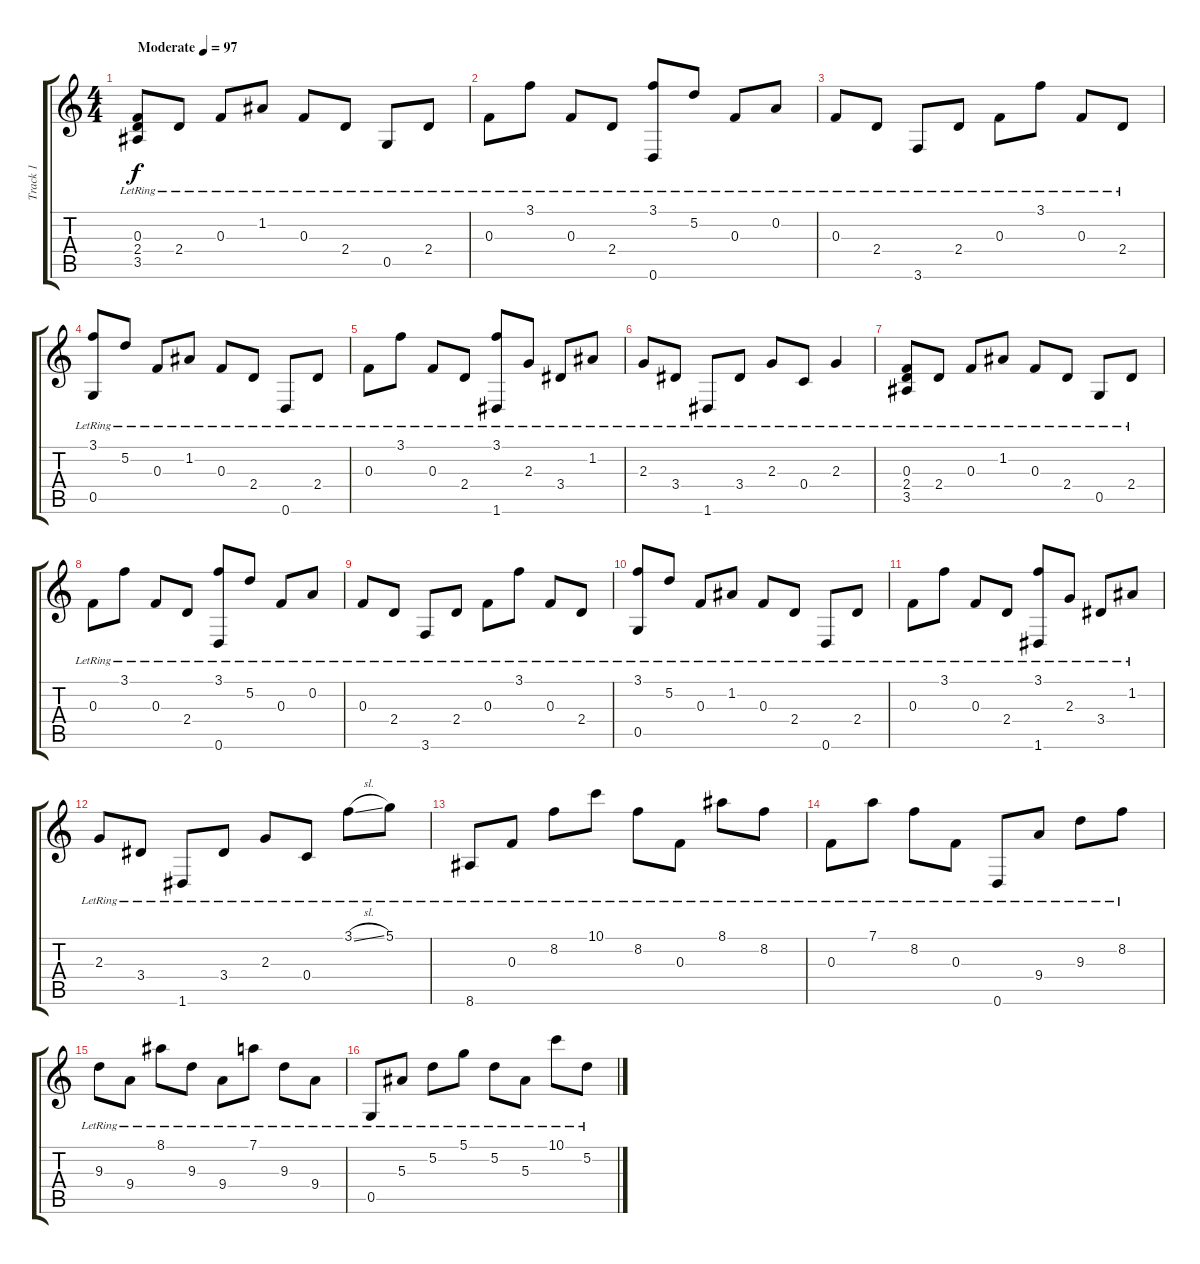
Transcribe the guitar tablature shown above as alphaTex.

\track ("Track 1" "Track 1") {instrument acousticguitarsteel}
\staff {score tabs}
\tuning (D4 A3 F3 C3 G2 D2) {hide}
\ts (4 4)
\tempo (97 "Moderate")
\clef g2
\ks c
(0.3{lr} 2.4{lr} 3.5{lr}).8{dy f instrument acousticguitarsteel} 2.4{lr}.8 0.3{lr}.8 1.2{lr}.8 0.3{lr}.8 2.4{lr}.8 0.5{lr}.8 2.4{lr}.8 |
0.3{lr}.8 3.1{lr}.8 0.3{lr}.8 2.4{lr}.8 (3.1{lr} 0.6{lr}).8 5.2{lr}.8 0.3{lr}.8 0.2{lr}.8 |
0.3{lr}.8 2.4{lr}.8 3.6{lr}.8 2.4{lr}.8 0.3{lr}.8 3.1{lr}.8 0.3{lr}.8 2.4{lr}.8 |
(3.1{lr} 0.5{lr}).8 5.2{lr}.8 0.3{lr}.8 1.2{lr}.8 0.3{lr}.8 2.4{lr}.8 0.6{lr}.8 2.4{lr}.8 |
0.3{lr}.8 3.1{lr}.8 0.3{lr}.8 2.4{lr}.8 (3.1{lr} 1.6{lr}).8 2.3{lr}.8 3.4{lr}.8 1.2{lr}.8 |
2.3{lr}.8 3.4{lr}.8 1.6{lr}.8 3.4{lr}.8 2.3{lr}.8 0.4{lr}.8 2.3{lr}.4 |
(0.3{lr} 2.4{lr} 3.5{lr}).8 2.4{lr}.8 0.3{lr}.8 1.2{lr}.8 0.3{lr}.8 2.4{lr}.8 0.5{lr}.8 2.4{lr}.8 |
0.3{lr}.8 3.1{lr}.8 0.3{lr}.8 2.4{lr}.8 (3.1{lr} 0.6{lr}).8 5.2{lr}.8 0.3{lr}.8 0.2{lr}.8 |
0.3{lr}.8 2.4{lr}.8 3.6{lr}.8 2.4{lr}.8 0.3{lr}.8 3.1{lr}.8 0.3{lr}.8 2.4{lr}.8 |
(3.1{lr} 0.5{lr}).8 5.2{lr}.8 0.3{lr}.8 1.2{lr}.8 0.3{lr}.8 2.4{lr}.8 0.6{lr}.8 2.4{lr}.8 |
0.3{lr}.8 3.1{lr}.8 0.3{lr}.8 2.4{lr}.8 (3.1{lr} 1.6{lr}).8 2.3{lr}.8 3.4{lr}.8 1.2{lr}.8 |
2.3{lr}.8 3.4{lr}.8 1.6{lr}.8 3.4{lr}.8 2.3{lr}.8 0.4{lr}.8 3.1{sl lr}.8 5.1{lr}.8 |
8.6{lr}.8 0.3{lr}.8 8.2{lr}.8 10.1{lr}.8 8.2{lr}.8 0.3{lr}.8 8.1{lr}.8 8.2{lr}.8 |
0.3{lr}.8 7.1{lr}.8 8.2{lr}.8 0.3{lr}.8 0.6{lr}.8 9.4{lr}.8 9.3{lr}.8 8.2{lr}.8 |
9.3{lr}.8 9.4{lr}.8 8.1{lr}.8 9.3{lr}.8 9.4{lr}.8 7.1{lr}.8 9.3{lr}.8 9.4{lr}.8 |
0.5{lr}.8 5.3{lr}.8 5.2{lr}.8 5.1{lr}.8 5.2{lr}.8 5.3{lr}.8 10.1{lr}.8 5.2{lr}.8
